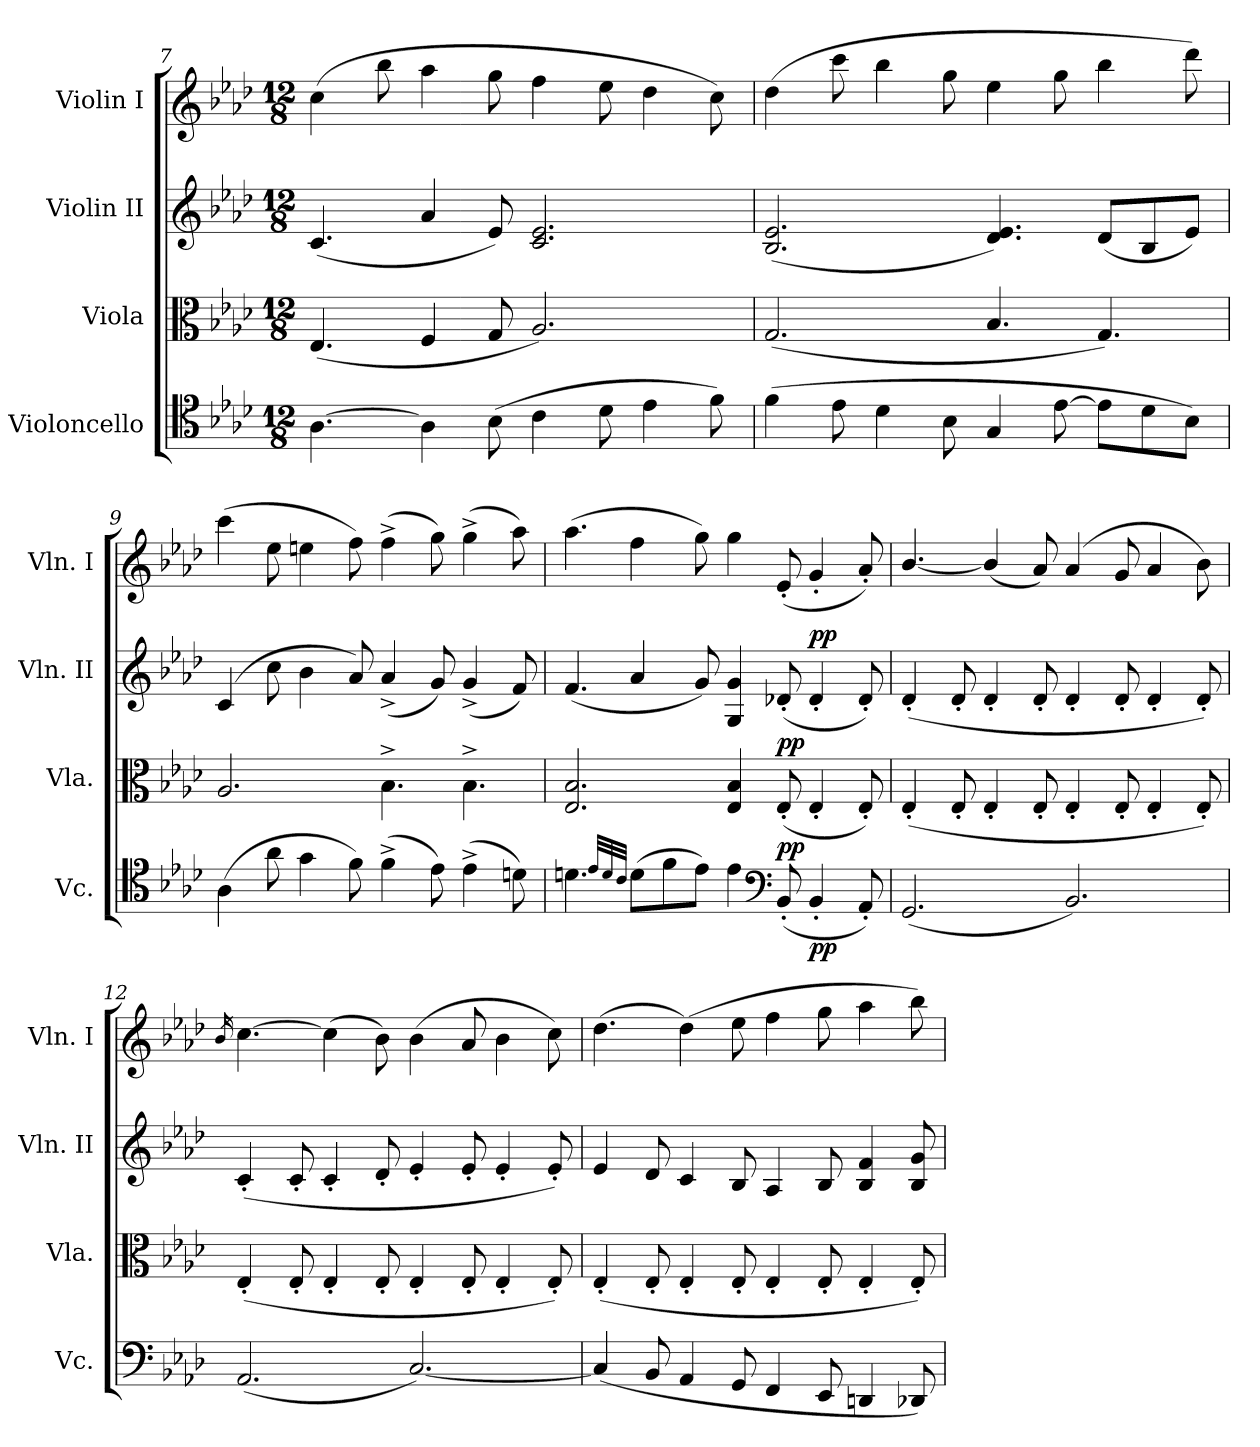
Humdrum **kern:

**kern	**dynam	**kern	**dynam	**kern	**dynam	**kern
*part4	*part4	*part3	*part3	*part2	*part2	*part1
*staff4	*staff4	*staff3	*staff3	*staff2	*staff2	*staff1
*I"Violoncello	*	*I"Viola	*	*I"Violin II	*	*I"Violin I
*I'Vc.	*	*I'Vla.	*	*I'Vln. II	*	*I'Vln. I
*clefC4	*	*clefC3	*	*clefG2	*	*clefG2
*k[b-e-a-d-]	*	*k[b-e-a-d-]	*	*k[b-e-a-d-]	*	*k[b-e-a-d-]
*A-:	*	*A-:	*	*A-:	*	*A-:
*M12/8	*	*M12/8	*	*M12/8	*	*M12/8
=7	=7	=7	=7	=7	=7	=7
[4.A-\	.	(<4.E-/	.	(<4.c/	.	(>4cc\
.	.	.	.	.	.	8bb-\
4A-\]	.	4F/	.	4a-/	.	4aa-\
(>8B-\	.	8G/	.	8e-/)	.	8gg\
4c\	.	2.A-/)	.	2.c/ 2.e-/	.	4ff\
8d-\	.	.	.	.	.	8ee-\
4e-\	.	.	.	.	.	4dd-\
8f\)	.	.	.	.	.	8cc\)
=8	=8	=8	=8	=8	=8	=8
(>4f\	.	(<2.G/	.	(<2.B-/ 2.e-/	.	(>4dd-\
8e-\	.	.	.	.	.	8ccc\
4d-\	.	.	.	.	.	4bb-\
8B-\	.	.	.	.	.	8gg\
4G/	.	4.B-/	.	4.d-/ 4.e-/)	.	4ee-\
[8e-\	.	.	.	.	.	8gg\
8e-\L]	.	4.G/)	.	(<8d-/L	.	4bb-\
8d-\	.	.	.	8B-/	.	.
8B-\J)	.	.	.	8e-/J)	.	8ddd-\)
=9	=9	=9	=9	=9	=9	=9
(>4A-\	.	2.A-/	.	(>4c/	.	(>4ccc\
8a-\	.	.	.	8cc\	.	8ee-\
4g\	.	.	.	4b-\	.	4een\
8f\)	.	.	.	8a-/)	.	8ff\)
(>4f^\	.	4.B-^\	.	(<4a-^/	.	(>4ff^\
8e-\)	.	.	.	8g/)	.	8gg\)
(>4e-^\	.	4.B-^\	.	(<4g^/	.	(>4gg^\
8dn\)	.	.	.	8f/)	.	8aa-\)
=10	=10	=10	=10	=10	=10	=10
4.dn\	.	2.E-/ 2.B-/	.	(<4.f/	.	(>4.aa-\
32qe-/LLL	.	.	.	.	.	.
32qd/	.	.	.	.	.	.
32qc/JJJ	.	.	.	.	.	.
(>8d\L	.	.	.	4a-/	.	4ff\
8f\	.	.	.	.	.	.
8e-\J)	.	.	.	8g/)	.	8gg\)
4e-\	.	4E-/ 4B-/	.	4G/ 4g/	.	4gg\
*clefF4	*	*	*	*	*	*
!	!LO:DY:a	!	!LO:DY:a	!	!	!
(<8BB-'/	pp	(<8E-'/	pp	(<8d-X'/	.	(<8e-'/
!	!LO:DY:b	!	!	!	!LO:DY:a	!
4BB-'/	pp	4E-'/	.	4d-'/	pp	4g'/
8AA-'/)	.	8E-'/)	.	8d-'/)	.	8a-'/)
=11	=11	=11	=11	=11	=11	=11
(<2.GG/	.	(<4E-'/	.	(<4d-'/	.	[4.b-/
.	.	8E-'/	.	8d-'/	.	.
.	.	4E-'/	.	4d-'/	.	(<4b-/]
.	.	8E-'/	.	8d-'/	.	8a-/)
2.BB-/)	.	4E-'/	.	4d-'/	.	(>4a-/
.	.	8E-'/	.	8d-'/	.	8g/
.	.	4E-'/	.	4d-'/	.	4a-/
.	.	8E-'/)	.	8d-'/)	.	8b-\)
=12	=12	=12	=12	=12	=12	=12
.	.	.	.	.	.	16qb-/
(<2.AA-/	.	(<4E-'/	.	(<4c'/	.	[4.cc\
.	.	8E-'/	.	8c'/	.	.
.	.	4E-'/	.	4c'/	.	(>4cc\]
.	.	8E-'/	.	8d-'/	.	8b-\)
[2.C/)	.	4E-'/	.	4e-'/	.	(>4b-\
.	.	8E-'/	.	8e-'/	.	8a-/
.	.	4E-'/	.	4e-'/	.	4b-\
.	.	8E-'/)	.	8e-'/)	.	8cc\)
=13	=13	=13	=13	=13	=13	=13
(<4C/]	.	(<4E-'/	.	4e-/	.	(>4.dd-\
8BB-/	.	8E-'/	.	8d-/	.	.
4AA-/	.	4E-'/	.	4c/	.	(>4dd-\)
8GG/	.	8E-'/	.	8B-/	.	8ee-\
4FF/	.	4E-'/	.	4A-/	.	4ff\
8EE-/	.	8E-'/	.	8B-/	.	8gg\
4DDn/	.	4E-'/	.	4B-/ 4f/	.	4aa-\
8DD-X/)	.	8E-'/)	.	8B-/ 8g/	.	8bb-\)
=	=	=	=	=	=	=
*-	*-	*-	*-	*-	*-	*-
